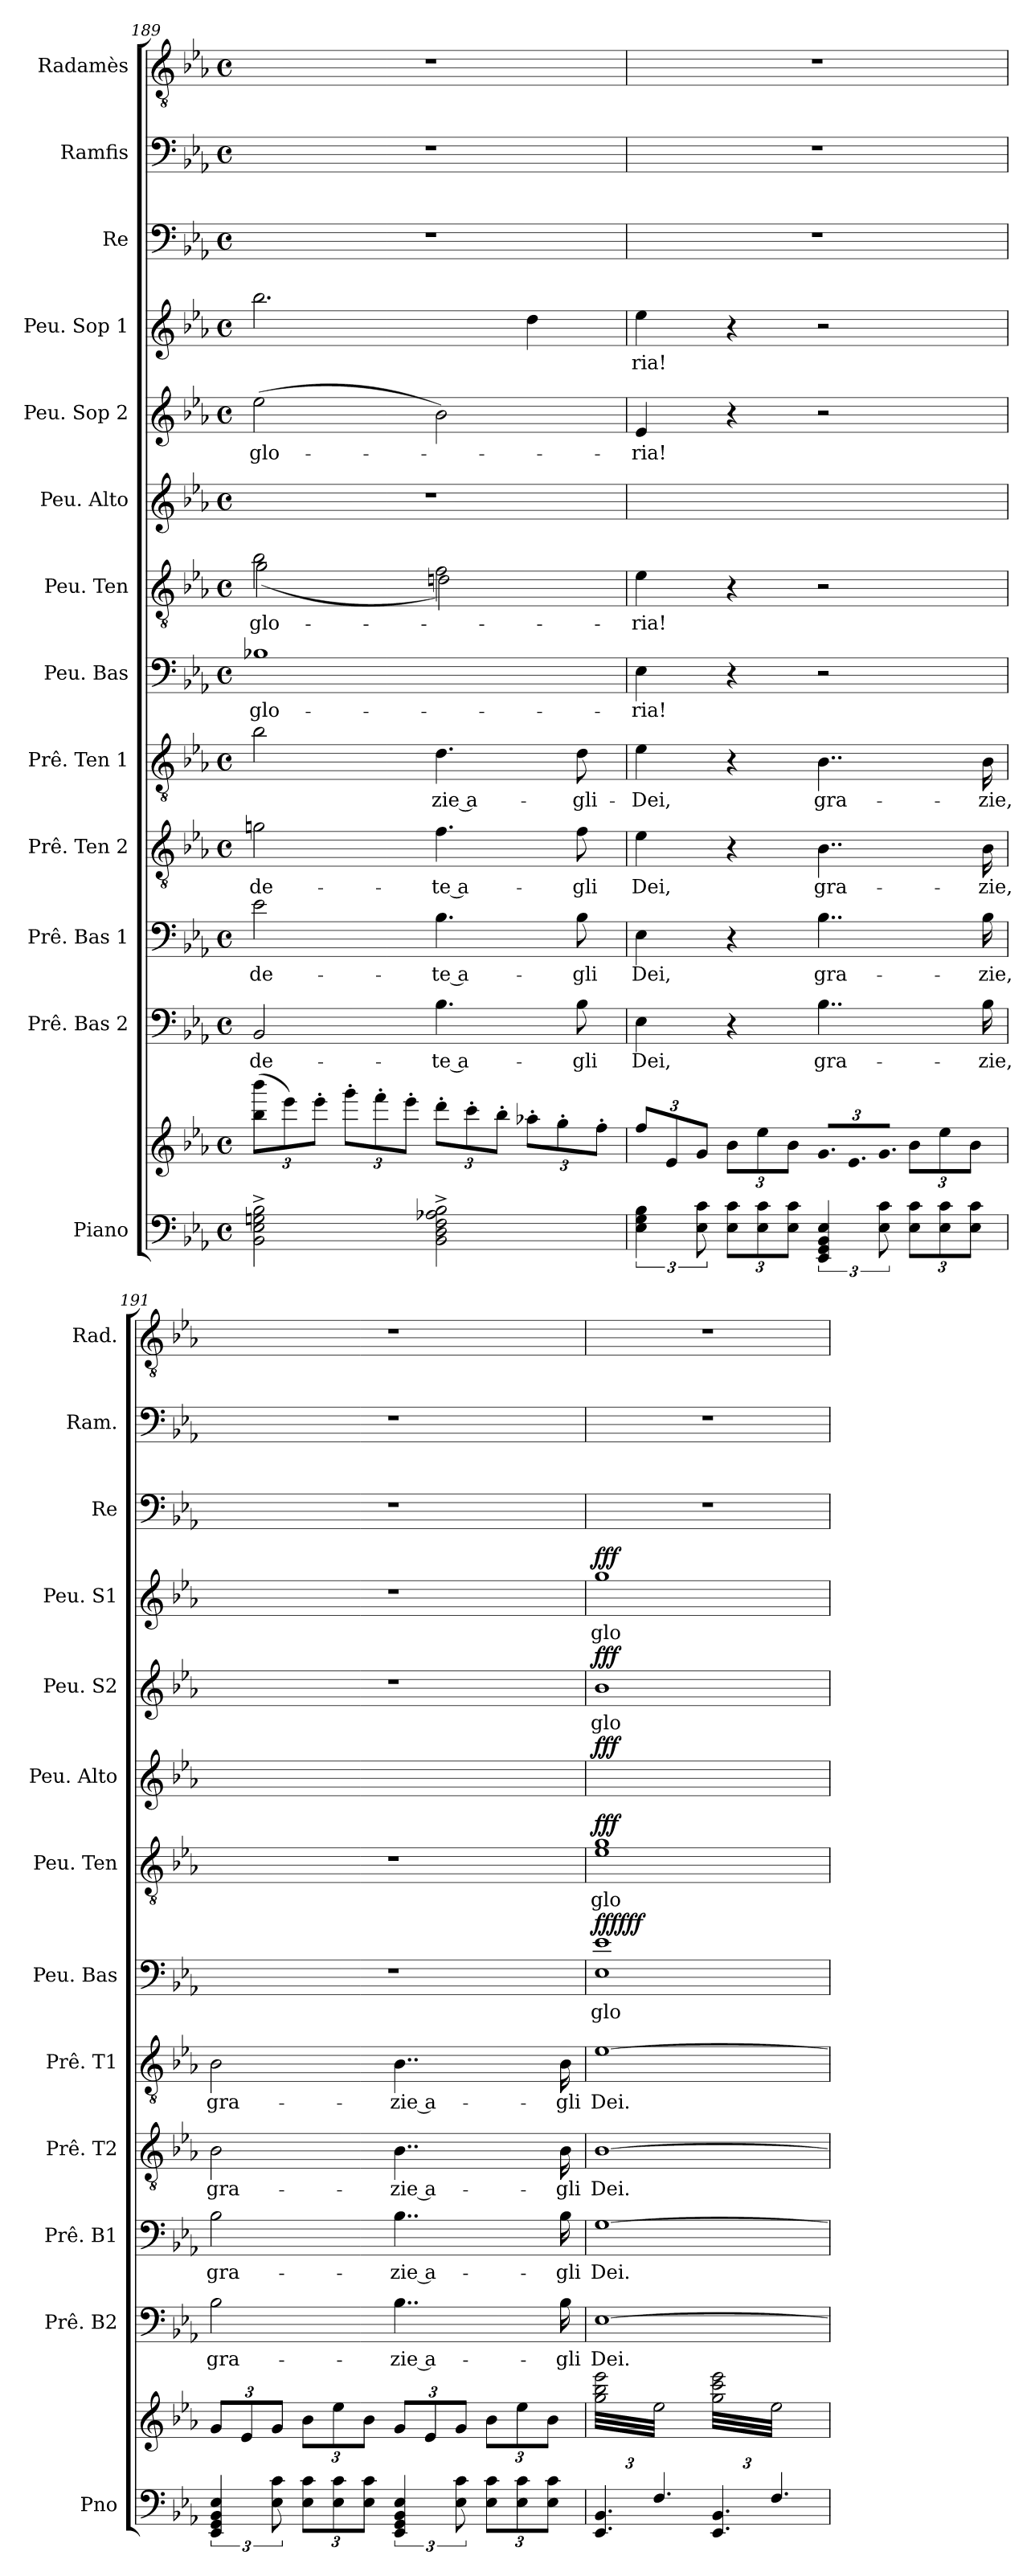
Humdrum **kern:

**kern	**kern	**kern	**text	**kern	**text	**kern	**text	**kern	**text	**kern	**text	**dynam	**kern	**text	**dynam	**kern	**dynam	**kern	**text	**dynam	**kern	**text	**dynam	**kern	**kern	**kern
*part13	*part13	*part12	*part12	*part11	*part11	*part10	*part10	*part9	*part9	*part8	*part8	*part8	*part7	*part7	*part7	*part6	*part6	*part5	*part5	*part5	*part4	*part4	*part4	*part3	*part2	*part1
*staff14	*staff13	*staff12	*staff12	*staff11	*staff11	*staff10	*staff10	*staff9	*staff9	*staff8	*staff8	*staff8	*staff7	*staff7	*staff7	*staff6	*staff6	*staff5	*staff5	*staff5	*staff4	*staff4	*staff4	*staff3	*staff2	*staff1
*I"Piano	*	*I"Prê. Bas 2	*	*I"Prê. Bas 1	*	*I"Prê. Ten 2	*	*I"Prê. Ten 1	*	*I"Peu. Bas	*	*	*I"Peu. Ten	*	*	*I"Peu. Alto	*	*I"Peu. Sop 2	*	*	*I"Peu. Sop 1	*	*	*I"Re	*I"Ramfis	*I"Radamès
*I'Pno	*	*I'Prê. B2	*	*I'Prê. B1	*	*I'Prê. T2	*	*I'Prê. T1	*	*I'Peu. Bas	*	*	*I'Peu. Ten	*	*	*I'Peu. Alto	*	*I'Peu. S2	*	*	*I'Peu. S1	*	*	*I'Re	*I'Ram.	*I'Rad.
*clefF4	*clefG2	*clefF4	*	*clefF4	*	*clefGv2	*	*clefGv2	*	*clefF4	*	*	*clefGv2	*	*	*clefG2	*	*clefG2	*	*	*clefG2	*	*	*clefF4	*clefF4	*clefGv2
*k[b-e-a-]	*k[b-e-a-]	*k[b-e-a-]	*	*k[b-e-a-]	*	*k[b-e-a-]	*	*k[b-e-a-]	*	*k[b-e-a-]	*	*	*k[b-e-a-]	*	*	*k[b-e-a-]	*	*k[b-e-a-]	*	*	*k[b-e-a-]	*	*	*k[b-e-a-]	*k[b-e-a-]	*k[b-e-a-]
*M4/4	*M4/4	*M4/4	*	*M4/4	*	*M4/4	*	*M4/4	*	*M4/4	*	*	*M4/4	*	*	*M4/4	*	*M4/4	*	*	*M4/4	*	*	*M4/4	*M4/4	*M4/4
*met(c)	*met(c)	*met(c)	*	*met(c)	*	*met(c)	*	*met(c)	*	*met(c)	*	*	*met(c)	*	*	*met(c)	*	*met(c)	*	*	*met(c)	*	*	*met(c)	*met(c)	*met(c)
*	*Xbrackettup	*	*	*	*	*	*	*	*	*	*	*	*	*	*	*	*	*	*	*	*	*	*	*	*	*
=189	=189	=189	=189	=189	=189	=189	=189	=189	=189	=189	=189	=189	=189	=189	=189	=189	=189	=189	=189	=189	=189	=189	=189	=189	=189	=189
!	!	!	!LO:LY:b:color=#0055FF	!	!LO:LY:b:color=#0055FF	!	!LO:LY:b:color=#0055FF	!	!	!	!LO:LY:b:color=#0055FF	!	!	!LO:LY:b:color=#AA0000	!	!	!	!	!LO:LY:b:color=#0055FF	!	!	!	!	!	!	!
*	*	*	*	*	*	*	*	*	*	*	*	*	*^	*	*	*	*	*	*	*	*	*	*	*	*	*
2BB-\^ 2E-\^ 2Gn\^ 2B-\^	(>12bb-\ 12bbb-\L	2BB-/	-de-	2e-\	-de-	2gn\	-de-	2b-\	.	1B-X	glo-	.	2b-\	(>2g\	glo-	.	1r	.	(>2ee-\	glo-	.	2.bb-\	.	.	1r	1r	1r
.	12eee-\)	.	.	.	.	.	.	.	.	.	.	.	.	.	.	.	.	.	.	.	.	.	.	.	.	.	.
.	12eee-'\J	.	.	.	.	.	.	.	.	.	.	.	.	.	.	.	.	.	.	.	.	.	.	.	.	.	.
.	12ggg'\L	.	.	.	.	.	.	.	.	.	.	.	.	.	.	.	.	.	.	.	.	.	.	.	.	.	.
.	12fff'\	.	.	.	.	.	.	.	.	.	.	.	.	.	.	.	.	.	.	.	.	.	.	.	.	.	.
.	12eee-'\J	.	.	.	.	.	.	.	.	.	.	.	.	.	.	.	.	.	.	.	.	.	.	.	.	.	.
!	!	!	!LO:LY:b:color=#0055FF	!	!LO:LY:b:color=#0055FF	!	!LO:LY:b:color=#0055FF	!	!LO:LY:b:color=#0055FF	!	!	!	!	!	!	!	!	!	!	!	!	!	!	!	!	!	!
2BB-\^ 2D\^ 2F\^ 2A-X\^ 2B-\^	12ddd'\L	4.B-\	te a-	4.B-\	te a-	4.f\	te a-	4.d\	-zie a-	.	.	.	2f\	2dn\)	.	.	.	.	2b-\)	.	.	.	.	.	.	.	.
.	12ccc'\	.	.	.	.	.	.	.	.	.	.	.	.	.	.	.	.	.	.	.	.	.	.	.	.	.	.
.	12bb-'\J	.	.	.	.	.	.	.	.	.	.	.	.	.	.	.	.	.	.	.	.	.	.	.	.	.	.
.	12aa-X'\L	.	.	.	.	.	.	.	.	.	.	.	.	.	.	.	.	.	.	.	.	4dd\	.	.	.	.	.
.	12gg'\	.	.	.	.	.	.	.	.	.	.	.	.	.	.	.	.	.	.	.	.	.	.	.	.	.	.
!	!	!	!LO:LY:b:color=#0055FF	!	!LO:LY:b:color=#0055FF	!	!LO:LY:b:color=#0055FF	!	!LO:LY:b:color=#0055FF	!	!	!	!	!	!	!	!	!	!	!	!	!	!	!	!	!	!
.	.	8B-\	-gli	8B-\	-gli	8f\	-gli	8d\	-gli-	.	.	.	.	.	.	.	.	.	.	.	.	.	.	.	.	.	.
.	12ff'\J	.	.	.	.	.	.	.	.	.	.	.	.	.	.	.	.	.	.	.	.	.	.	.	.	.	.
*	*	*	*	*	*	*	*	*	*	*	*	*	*v	*v	*	*	*	*	*	*	*	*	*	*	*	*	*
!!LO:PB:g=z
=190	=190	=190	=190	=190	=190	=190	=190	=190	=190	=190	=190	=190	=190	=190	=190	=190	=190	=190	=190	=190	=190	=190	=190	=190	=190	=190
!	!	!	!LO:LY:b:color=#0055FF	!	!LO:LY:b:color=#0055FF	!	!LO:LY:b:color=#0055FF	!	!LO:LY:b:color=#0055FF	!	!LO:LY:b:color=#0055FF	!	!	!LO:LY:b:color=#AA0000	!	!	!	!	!LO:LY:b:color=#0055FF	!	!	!LO:LY:b:color=#0055FF	!	!	!	!
6E-\ 6G\ 6B-\	12ff/L	4E-\	Dei,	4E-\	Dei,	4e-\	Dei,	4e-\	-Dei,	4E-\	-ria!	.	4e-\	-ria!	.	1ryy	.	4e-/	-ria!	.	4ee-\	-ria!	.	1r	1r	1r
.	12e-/	.	.	.	.	.	.	.	.	.	.	.	.	.	.	.	.	.	.	.	.	.	.	.	.	.
12E-\ 12c\	12g/J	.	.	.	.	.	.	.	.	.	.	.	.	.	.	.	.	.	.	.	.	.	.	.	.	.
*Xbrackettup	*	*	*	*	*	*	*	*	*	*	*	*	*	*	*	*	*	*	*	*	*	*	*	*	*	*
12E-\ 12c\L	12b-\L	4r	.	4r	.	4r	.	4r	.	4r	.	.	4r	.	.	.	.	4r	.	.	4r	.	.	.	.	.
12E-\ 12c\	12ee-\	.	.	.	.	.	.	.	.	.	.	.	.	.	.	.	.	.	.	.	.	.	.	.	.	.
12E-\ 12c\J	12b-\J	.	.	.	.	.	.	.	.	.	.	.	.	.	.	.	.	.	.	.	.	.	.	.	.	.
*brackettup	*	*	*	*	*	*	*	*	*	*	*	*	*	*	*	*	*	*	*	*	*	*	*	*	*	*
!	!LO:N:vis=8.	!	!LO:LY:b:color=#0055FF	!	!LO:LY:b:color=#0055FF	!	!LO:LY:b:color=#0055FF	!	!LO:LY:b:color=#0055FF	!	!	!	!	!	!	!	!	!	!	!	!	!	!	!	!	!
6EE-/ 6GG/ 6BB-/ 6E-/	12g/L	4..B-\	gra-	4..B-\	gra-	4..B-\	gra-	4..B-\	gra-	2r	.	.	2r	.	.	.	.	2r	.	.	2r	.	.	.	.	.
!	!LO:N:vis=8.	!	!	!	!	!	!	!	!	!	!	!	!	!	!	!	!	!	!	!	!	!	!	!	!	!
.	12e-/	.	.	.	.	.	.	.	.	.	.	.	.	.	.	.	.	.	.	.	.	.	.	.	.	.
!	!LO:N:vis=8.	!	!	!	!	!	!	!	!	!	!	!	!	!	!	!	!	!	!	!	!	!	!	!	!	!
12E-\ 12c\	12g/J	.	.	.	.	.	.	.	.	.	.	.	.	.	.	.	.	.	.	.	.	.	.	.	.	.
*Xbrackettup	*	*	*	*	*	*	*	*	*	*	*	*	*	*	*	*	*	*	*	*	*	*	*	*	*	*
12E-\ 12c\L	12b-\L	.	.	.	.	.	.	.	.	.	.	.	.	.	.	.	.	.	.	.	.	.	.	.	.	.
12E-\ 12c\	12ee-\	.	.	.	.	.	.	.	.	.	.	.	.	.	.	.	.	.	.	.	.	.	.	.	.	.
12E-\ 12c\J	12b-\J	.	.	.	.	.	.	.	.	.	.	.	.	.	.	.	.	.	.	.	.	.	.	.	.	.
!	!	!	!LO:LY:b:color=#0055FF	!	!LO:LY:b:color=#0055FF	!	!LO:LY:b:color=#0055FF	!	!LO:LY:b:color=#0055FF	!	!	!	!	!	!	!	!	!	!	!	!	!	!	!	!	!
.	.	16B-\	-zie,	16B-\	-zie,	16B-\	-zie,	16B-\	-zie,	.	.	.	.	.	.	.	.	.	.	.	.	.	.	.	.	.
=191	=191	=191	=191	=191	=191	=191	=191	=191	=191	=191	=191	=191	=191	=191	=191	=191	=191	=191	=191	=191	=191	=191	=191	=191	=191	=191
*brackettup	*	*	*	*	*	*	*	*	*	*	*	*	*	*	*	*	*	*	*	*	*	*	*	*	*	*
!	!	!	!LO:LY:b:color=#0055FF	!	!LO:LY:b:color=#0055FF	!	!LO:LY:b:color=#0055FF	!	!LO:LY:b:color=#0055FF	!	!	!	!	!	!	!	!	!	!	!	!	!	!	!	!	!
6EE-/ 6GG/ 6BB-/ 6E-/	12g/L	2B-\	gra-	2B-\	gra-	2B-\	gra-	2B-\	gra-	1r	.	.	1r	.	.	1ryy	.	1r	.	.	1r	.	.	1r	1r	1r
.	12e-/	.	.	.	.	.	.	.	.	.	.	.	.	.	.	.	.	.	.	.	.	.	.	.	.	.
12E-\ 12c\	12g/J	.	.	.	.	.	.	.	.	.	.	.	.	.	.	.	.	.	.	.	.	.	.	.	.	.
*Xbrackettup	*	*	*	*	*	*	*	*	*	*	*	*	*	*	*	*	*	*	*	*	*	*	*	*	*	*
12E-\ 12c\L	12b-\L	.	.	.	.	.	.	.	.	.	.	.	.	.	.	.	.	.	.	.	.	.	.	.	.	.
12E-\ 12c\	12ee-\	.	.	.	.	.	.	.	.	.	.	.	.	.	.	.	.	.	.	.	.	.	.	.	.	.
12E-\ 12c\J	12b-\J	.	.	.	.	.	.	.	.	.	.	.	.	.	.	.	.	.	.	.	.	.	.	.	.	.
*brackettup	*	*	*	*	*	*	*	*	*	*	*	*	*	*	*	*	*	*	*	*	*	*	*	*	*	*
!	!	!	!LO:LY:b:color=#0055FF	!	!LO:LY:b:color=#0055FF	!	!LO:LY:b:color=#0055FF	!	!LO:LY:b:color=#0055FF	!	!	!	!	!	!	!	!	!	!	!	!	!	!	!	!	!
6EE-/ 6GG/ 6BB-/ 6E-/	12g/L	4..B-\	zie a-	4..B-\	zie a-	4..B-\	zie a-	4..B-\	zie a-	.	.	.	.	.	.	.	.	.	.	.	.	.	.	.	.	.
.	12e-/	.	.	.	.	.	.	.	.	.	.	.	.	.	.	.	.	.	.	.	.	.	.	.	.	.
12E-\ 12c\	12g/J	.	.	.	.	.	.	.	.	.	.	.	.	.	.	.	.	.	.	.	.	.	.	.	.	.
*Xbrackettup	*	*	*	*	*	*	*	*	*	*	*	*	*	*	*	*	*	*	*	*	*	*	*	*	*	*
12E-\ 12c\L	12b-\L	.	.	.	.	.	.	.	.	.	.	.	.	.	.	.	.	.	.	.	.	.	.	.	.	.
12E-\ 12c\	12ee-\	.	.	.	.	.	.	.	.	.	.	.	.	.	.	.	.	.	.	.	.	.	.	.	.	.
12E-\ 12c\J	12b-\J	.	.	.	.	.	.	.	.	.	.	.	.	.	.	.	.	.	.	.	.	.	.	.	.	.
!	!	!	!LO:LY:b:color=#0055FF	!	!LO:LY:b:color=#0055FF	!	!LO:LY:b:color=#0055FF	!	!LO:LY:b:color=#0055FF	!	!	!	!	!	!	!	!	!	!	!	!	!	!	!	!	!
.	.	16B-\	-gli	16B-\	-gli	16B-\	-gli	16B-\	-gli	.	.	.	.	.	.	.	.	.	.	.	.	.	.	.	.	.
=192	=192	=192	=192	=192	=192	=192	=192	=192	=192	=192	=192	=192	=192	=192	=192	=192	=192	=192	=192	=192	=192	=192	=192	=192	=192	=192
!	!	!	!LO:LY:b:color=#0055FF	!	!LO:LY:b:color=#0055FF	!	!LO:LY:b:color=#0055FF	!	!LO:LY:b:color=#0055FF	!	!LO:LY:b:color=#0055FF	!	!	!LO:LY:b:color=#AA0000	!	!	!	!	!	!	!	!	!	!	!	!
*	*	*	*	*	*	*	*	*	*	*^	*	*	*^	*	*	*	*	*	*	*	*	*	*	*	*	*
!	!	!	!	!	!	!	!	!	!	!	!	!	!LO:DY:a	!	!	!LO:LY:b:color=#AA0000	!	!	!	!	!LO:LY:b:color=#0055FF	!	!	!LO:LY:b:color=#0055FF	!	!	!	!
!	!	!	!	!	!	!	!	!	!	!	!	!	!LO:DY:n=1:a	!	!	!	!LO:DY:a	!	!LO:DY:a	!	!	!LO:DY:a	!	!	!LO:DY:a	!	!	!
*	*tremolo	*	*	*	*	*	*	*	*	*	*	*	*	*	*	*	*	*	*	*	*	*	*	*	*	*	*	*
6.EE-/ 6.BB-/	(>32gg\ 32bb-\ 32eee-\LLL	[1E-	Dei.	[1G	Dei.	[1B-	Dei.	[1e-	Dei.	1e-	1E-	glo-	fff fff	1g	1e-	glo-	fff	1ryy	fff	1b-	glo-	fff	1gg	glo-	fff	1r	1r	1r
.	32ee-\	.	.	.	.	.	.	.	.	.	.	.	.	.	.	.	.	.	.	.	.	.	.	.	.	.	.	.
.	32gg\ 32bb-\ 32eee-\	.	.	.	.	.	.	.	.	.	.	.	.	.	.	.	.	.	.	.	.	.	.	.	.	.	.	.
.	32ee-\	.	.	.	.	.	.	.	.	.	.	.	.	.	.	.	.	.	.	.	.	.	.	.	.	.	.	.
.	32gg\ 32bb-\ 32eee-\	.	.	.	.	.	.	.	.	.	.	.	.	.	.	.	.	.	.	.	.	.	.	.	.	.	.	.
.	32ee-\	.	.	.	.	.	.	.	.	.	.	.	.	.	.	.	.	.	.	.	.	.	.	.	.	.	.	.
.	32gg\ 32bb-\ 32eee-\	.	.	.	.	.	.	.	.	.	.	.	.	.	.	.	.	.	.	.	.	.	.	.	.	.	.	.
.	32ee-\	.	.	.	.	.	.	.	.	.	.	.	.	.	.	.	.	.	.	.	.	.	.	.	.	.	.	.
6.F/	32gg\ 32bb-\ 32eee-\	.	.	.	.	.	.	.	.	.	.	.	.	.	.	.	.	.	.	.	.	.	.	.	.	.	.	.
.	32ee-\	.	.	.	.	.	.	.	.	.	.	.	.	.	.	.	.	.	.	.	.	.	.	.	.	.	.	.
.	32gg\ 32bb-\ 32eee-\	.	.	.	.	.	.	.	.	.	.	.	.	.	.	.	.	.	.	.	.	.	.	.	.	.	.	.
.	32ee-\	.	.	.	.	.	.	.	.	.	.	.	.	.	.	.	.	.	.	.	.	.	.	.	.	.	.	.
.	32gg\ 32bb-\ 32eee-\	.	.	.	.	.	.	.	.	.	.	.	.	.	.	.	.	.	.	.	.	.	.	.	.	.	.	.
.	32ee-\	.	.	.	.	.	.	.	.	.	.	.	.	.	.	.	.	.	.	.	.	.	.	.	.	.	.	.
.	32gg\ 32bb-\ 32eee-\	.	.	.	.	.	.	.	.	.	.	.	.	.	.	.	.	.	.	.	.	.	.	.	.	.	.	.
.	32ee-\JJJ	.	.	.	.	.	.	.	.	.	.	.	.	.	.	.	.	.	.	.	.	.	.	.	.	.	.	.
6.EE-/ 6.BB-/	32gg\ 32ccc\ 32eee-\LLL	.	.	.	.	.	.	.	.	.	.	.	.	.	.	.	.	.	.	.	.	.	.	.	.	.	.	.
.	32ee-\)	.	.	.	.	.	.	.	.	.	.	.	.	.	.	.	.	.	.	.	.	.	.	.	.	.	.	.
.	32gg\ 32ccc\ 32eee-\	.	.	.	.	.	.	.	.	.	.	.	.	.	.	.	.	.	.	.	.	.	.	.	.	.	.	.
.	32ee-\)	.	.	.	.	.	.	.	.	.	.	.	.	.	.	.	.	.	.	.	.	.	.	.	.	.	.	.
.	32gg\ 32ccc\ 32eee-\	.	.	.	.	.	.	.	.	.	.	.	.	.	.	.	.	.	.	.	.	.	.	.	.	.	.	.
.	32ee-\)	.	.	.	.	.	.	.	.	.	.	.	.	.	.	.	.	.	.	.	.	.	.	.	.	.	.	.
.	32gg\ 32ccc\ 32eee-\	.	.	.	.	.	.	.	.	.	.	.	.	.	.	.	.	.	.	.	.	.	.	.	.	.	.	.
.	32ee-\)	.	.	.	.	.	.	.	.	.	.	.	.	.	.	.	.	.	.	.	.	.	.	.	.	.	.	.
6.F/	32gg\ 32ccc\ 32eee-\	.	.	.	.	.	.	.	.	.	.	.	.	.	.	.	.	.	.	.	.	.	.	.	.	.	.	.
.	32ee-\)	.	.	.	.	.	.	.	.	.	.	.	.	.	.	.	.	.	.	.	.	.	.	.	.	.	.	.
.	32gg\ 32ccc\ 32eee-\	.	.	.	.	.	.	.	.	.	.	.	.	.	.	.	.	.	.	.	.	.	.	.	.	.	.	.
.	32ee-\)	.	.	.	.	.	.	.	.	.	.	.	.	.	.	.	.	.	.	.	.	.	.	.	.	.	.	.
.	32gg\ 32ccc\ 32eee-\	.	.	.	.	.	.	.	.	.	.	.	.	.	.	.	.	.	.	.	.	.	.	.	.	.	.	.
.	32ee-\)	.	.	.	.	.	.	.	.	.	.	.	.	.	.	.	.	.	.	.	.	.	.	.	.	.	.	.
.	32gg\ 32ccc\ 32eee-\	.	.	.	.	.	.	.	.	.	.	.	.	.	.	.	.	.	.	.	.	.	.	.	.	.	.	.
.	32ee-\)JJJ	.	.	.	.	.	.	.	.	.	.	.	.	.	.	.	.	.	.	.	.	.	.	.	.	.	.	.
*	*Xtremolo	*	*	*	*	*	*	*	*	*	*	*	*	*	*	*	*	*	*	*	*	*	*	*	*	*	*	*
.	.	.	.	.	.	.	.	.	.	.	.	.	.	.	.	.	.	.	.	.	.	.	.	.	.	.	.	.
.	.	.	.	.	.	.	.	.	.	.	.	.	.	.	.	.	.	.	.	.	.	.	.	.	.	.	.	.
.	.	.	.	.	.	.	.	.	.	.	.	.	.	.	.	.	.	.	.	.	.	.	.	.	.	.	.	.
.	.	.	.	.	.	.	.	.	.	.	.	.	.	.	.	.	.	.	.	.	.	.	.	.	.	.	.	.
.	.	.	.	.	.	.	.	.	.	.	.	.	.	.	.	.	.	.	.	.	.	.	.	.	.	.	.	.
.	.	.	.	.	.	.	.	.	.	.	.	.	.	.	.	.	.	.	.	.	.	.	.	.	.	.	.	.
.	.	.	.	.	.	.	.	.	.	.	.	.	.	.	.	.	.	.	.	.	.	.	.	.	.	.	.	.
.	.	.	.	.	.	.	.	.	.	.	.	.	.	.	.	.	.	.	.	.	.	.	.	.	.	.	.	.
*	*	*	*	*	*	*	*	*	*	*v	*v	*	*	*	*	*	*	*	*	*	*	*	*	*	*	*	*	*
*	*	*	*	*	*	*	*	*	*	*	*	*	*v	*v	*	*	*	*	*	*	*	*	*	*	*	*	*
=	=	=	=	=	=	=	=	=	=	=	=	=	=	=	=	=	=	=	=	=	=	=	=	=	=	=
*-	*-	*-	*-	*-	*-	*-	*-	*-	*-	*-	*-	*-	*-	*-	*-	*-	*-	*-	*-	*-	*-	*-	*-	*-	*-	*-
